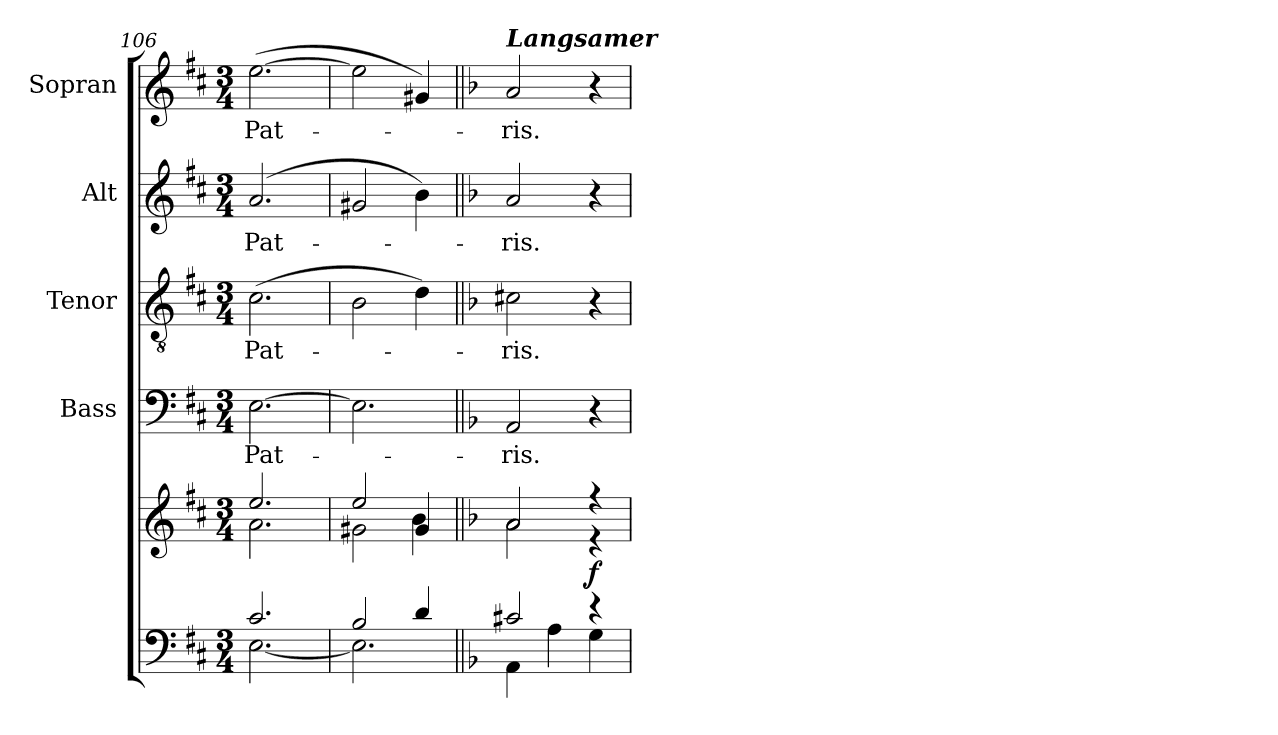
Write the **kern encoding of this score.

**kern	**kern	**dynam	**kern	**text	**kern	**text	**kern	**text	**kern	**text
*part5	*part5	*part5	*part4	*part4	*part3	*part3	*part2	*part2	*part1	*part1
*staff6	*staff5	*staff5/6	*staff4	*staff4	*staff3	*staff3	*staff2	*staff2	*staff1	*staff1
*	*	*	*I"Bass	*	*I"Tenor	*	*I"Alt	*	*I"Sopran	*
*	*	*	*I'B.	*	*I'T.	*	*I'A.	*	*I'S.	*
*clefF4	*clefG2	*	*clefF4	*	*clefGv2	*	*clefG2	*	*clefG2	*
*k[f#c#]	*k[f#c#]	*	*k[f#c#]	*	*k[f#c#]	*	*k[f#c#]	*	*k[f#c#]	*
*D:	*D:	*	*D:	*	*D:	*	*D:	*	*D:	*
*M3/4	*M3/4	*	*M3/4	*	*M3/4	*	*M3/4	*	*M3/4	*
=106	=106	=106	=106	=106	=106	=106	=106	=106	=106	=106
*^	*^	*	*	*	*	*	*	*	*	*
!	!	!	!	!	!	!LO:LY:b	!	!LO:LY:b	!	!LO:LY:b	!	!LO:LY:b
2.c#/	[<2.E\	2.ee/	2.a\	.	[2.E\	Pat-	(>2.c#\	Pat-	(2.a/	Pat-	(>[2.ee\	Pat-
=107	=107	=107	=107	=107	=107	=107	=107	=107	=107	=107	=107	=107
2B/	2.E\]	2ee/	2g#X\	.	2.E\]	.	2B\	.	2g#X/	.	2ee\]	.
4d/	.	4g#/	4b\	.	.	.	4d\)	.	4b\)	.	4g#X/)	.
=108||	=108||	=108||	=108||	=108||	=108||	=108||	=108||	=108||	=108||	=108||	=108||	=108||
*k[b-]	*	*k[b-]	*	*	*k[b-]	*	*k[b-]	*	*k[b-]	*	*k[b-]	*
*F:	*	*F:	*	*	*F:	*	*F:	*	*F:	*	*F:	*
!	!	!	!	!	!	!	!	!	!	!	!LO:TX:a:Bi:t=Langsamer	!
!	!	!	!	!	!	!LO:LY:b	!	!LO:LY:b	!	!LO:LY:b	!	!LO:LY:b
2c#X/	4AA\	2a/	2a\	.	2AA/	-ris.	2c#X\	-ris.	2a/	-ris.	2a/	-ris.
.	4A\	.	.	.	.	.	.	.	.	.	.	.
!	!	!	!	!LO:DY:b	!	!	!	!	!	!	!	!
4re	4G\	4r	4r	f	4r	.	4r	.	4r	.	4r	.
*v	*v	*	*	*	*	*	*	*	*	*	*	*
*	*v	*v	*	*	*	*	*	*	*	*	*
=	=	=	=	=	=	=	=	=	=	=
*-	*-	*-	*-	*-	*-	*-	*-	*-	*-	*-
